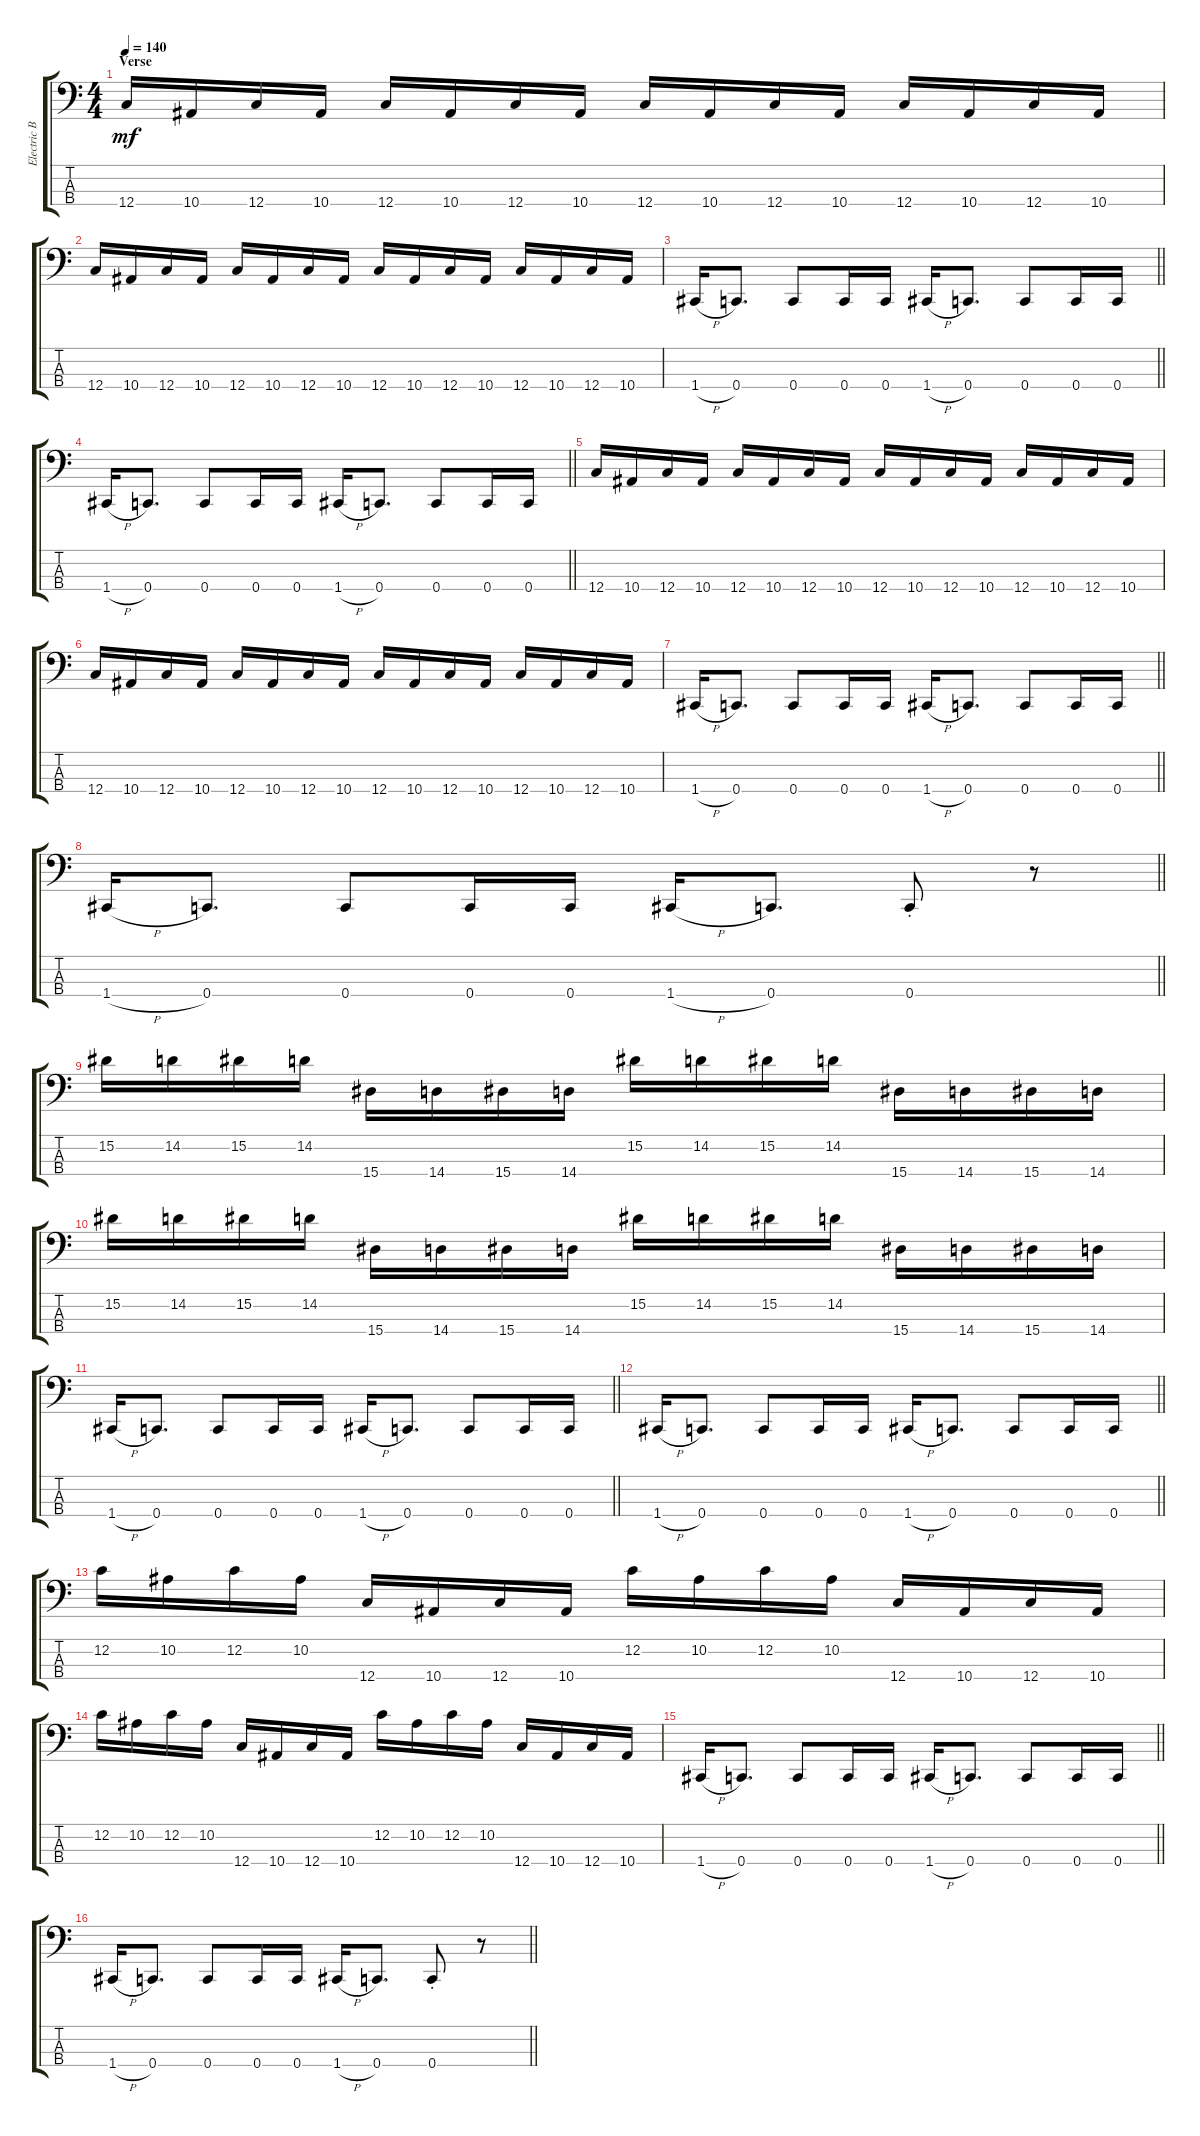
\track ("Electric Bass" "Electric B") {instrument electricbasspick}
\staff {score tabs}
\tuning (F2 C2 G1 C1) {hide}
\ts (4 4)
\section ("" "Verse")
\tempo 140
\clef f4
\ks c
12.4.16{dy mf} 10.4.16 12.4.16 10.4.16 12.4.16 10.4.16 12.4.16 10.4.16 12.4.16 10.4.16 12.4.16 10.4.16 12.4.16 10.4.16 12.4.16 10.4.16 |
12.4.16 10.4.16 12.4.16 10.4.16 12.4.16 10.4.16 12.4.16 10.4.16 12.4.16 10.4.16 12.4.16 10.4.16 12.4.16 10.4.16 12.4.16 10.4.16 |
\barLineRight lightlight
1.4{h}.16 0.4.8{d} 0.4.8 0.4.16 0.4.16 1.4{h}.16 0.4.8{d} 0.4.8 0.4.16 0.4.16 |
\barLineRight lightlight
1.4{h}.16 0.4.8{d} 0.4.8 0.4.16 0.4.16 1.4{h}.16 0.4.8{d} 0.4.8 0.4.16 0.4.16 |
12.4.16 10.4.16 12.4.16 10.4.16 12.4.16 10.4.16 12.4.16 10.4.16 12.4.16 10.4.16 12.4.16 10.4.16 12.4.16 10.4.16 12.4.16 10.4.16 |
12.4.16 10.4.16 12.4.16 10.4.16 12.4.16 10.4.16 12.4.16 10.4.16 12.4.16 10.4.16 12.4.16 10.4.16 12.4.16 10.4.16 12.4.16 10.4.16 |
\barLineRight lightlight
1.4{h}.16 0.4.8{d} 0.4.8 0.4.16 0.4.16 1.4{h}.16 0.4.8{d} 0.4.8 0.4.16 0.4.16 |
\barLineRight lightlight
1.4{h}.16 0.4.8{d} 0.4.8 0.4.16 0.4.16 1.4{h}.16 0.4.8{d} 0.4{st}.8 r.8 |
15.2.16 14.2.16 15.2.16 14.2.16 15.4.16 14.4.16 15.4.16 14.4.16 15.2.16 14.2.16 15.2.16 14.2.16 15.4.16 14.4.16 15.4.16 14.4.16 |
15.2.16 14.2.16 15.2.16 14.2.16 15.4.16 14.4.16 15.4.16 14.4.16 15.2.16 14.2.16 15.2.16 14.2.16 15.4.16 14.4.16 15.4.16 14.4.16 |
\barLineRight lightlight
1.4{h}.16 0.4.8{d} 0.4.8 0.4.16 0.4.16 1.4{h}.16 0.4.8{d} 0.4.8 0.4.16 0.4.16 |
\barLineRight lightlight
1.4{h}.16 0.4.8{d} 0.4.8 0.4.16 0.4.16 1.4{h}.16 0.4.8{d} 0.4.8 0.4.16 0.4.16 |
12.2.16 10.2.16 12.2.16 10.2.16 12.4.16 10.4.16 12.4.16 10.4.16 12.2.16 10.2.16 12.2.16 10.2.16 12.4.16 10.4.16 12.4.16 10.4.16 |
12.2.16 10.2.16 12.2.16 10.2.16 12.4.16 10.4.16 12.4.16 10.4.16 12.2.16 10.2.16 12.2.16 10.2.16 12.4.16 10.4.16 12.4.16 10.4.16 |
\barLineRight lightlight
1.4{h}.16 0.4.8{d} 0.4.8 0.4.16 0.4.16 1.4{h}.16 0.4.8{d} 0.4.8 0.4.16 0.4.16 |
\barLineRight lightlight
1.4{h}.16 0.4.8{d} 0.4.8 0.4.16 0.4.16 1.4{h}.16 0.4.8{d} 0.4{st}.8 r.8
